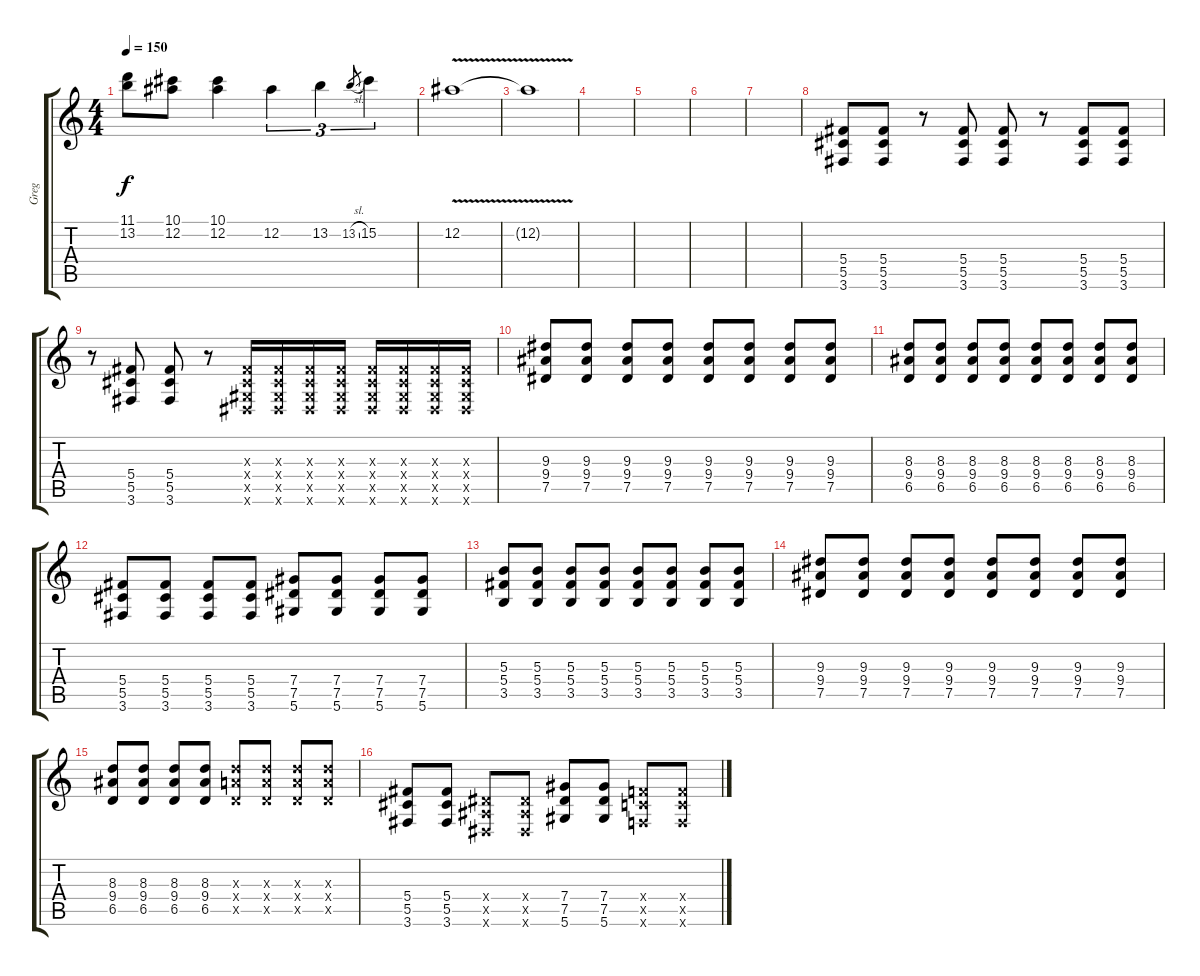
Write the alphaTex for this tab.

\track ("Greg" "Greg") {instrument distortionguitar}
\staff {score tabs}
\tuning (Eb4 Bb3 Gb3 Db3 Ab2 Eb2) {hide}
\ts (4 4)
\tempo 150
\clef g2
\ks c
(11.1{t} 13.2{t}).8{dy f} (10.1 12.2).8 (10.1 12.2).4 12.2.4{tu (3 2)} 13.2.4{tu (3 2)} 13.2{sl}.8{gr} 15.2.4{tu (3 2)} |
12.2{v}.1 |
12.2{t}.1 |
|
|
|
|
(5.4 5.5 3.6).8{instrument distortionguitar} (5.4 5.5 3.6).8 r.8 (5.4 5.5 3.6).8 (5.4 5.5 3.6).8 r.8 (5.4 5.5 3.6).8 (5.4 5.5 3.6).8 |
r.8 (5.4 5.5 3.6).8 (5.4 5.5 3.6).8 r.8 (0.3{x} 0.4{x} 0.5{x} 0.6{x}).16 (0.3{x} 0.4{x} 0.5{x} 0.6{x}).16 (0.3{x} 0.4{x} 0.5{x} 0.6{x}).16 (0.3{x} 0.4{x} 0.5{x} 0.6{x}).16 (0.3{x} 0.4{x} 0.5{x} 0.6{x}).16 (0.3{x} 0.4{x} 0.5{x} 0.6{x}).16 (0.3{x} 0.4{x} 0.5{x} 0.6{x}).16 (0.3{x} 0.4{x} 0.5{x} 0.6{x}).16 |
(9.3 9.4 7.5).8 (9.3 9.4 7.5).8 (9.3 9.4 7.5).8 (9.3 9.4 7.5).8 (9.3 9.4 7.5).8 (9.3 9.4 7.5).8 (9.3 9.4 7.5).8 (9.3 9.4 7.5).8 |
(8.3 9.4 6.5).8 (8.3 9.4 6.5).8 (8.3 9.4 6.5).8 (8.3 9.4 6.5).8 (8.3 9.4 6.5).8 (8.3 9.4 6.5).8 (8.3 9.4 6.5).8 (8.3 9.4 6.5).8 |
(5.4 5.5 3.6).8 (5.4 5.5 3.6).8 (5.4 5.5 3.6).8 (5.4 5.5 3.6).8 (7.4 7.5 5.6).8 (7.4 7.5 5.6).8 (7.4 7.5 5.6).8 (7.4 7.5 5.6).8 |
(5.3 5.4 3.5).8 (5.3 5.4 3.5).8 (5.3 5.4 3.5).8 (5.3 5.4 3.5).8 (5.3 5.4 3.5).8 (5.3 5.4 3.5).8 (5.3 5.4 3.5).8 (5.3 5.4 3.5).8 |
(9.3 9.4 7.5).8 (9.3 9.4 7.5).8 (9.3 9.4 7.5).8 (9.3 9.4 7.5).8 (9.3 9.4 7.5).8 (9.3 9.4 7.5).8 (9.3 9.4 7.5).8 (9.3 9.4 7.5).8 |
(8.3 9.4 6.5).8 (8.3 9.4 6.5).8 (8.3 9.4 6.5).8 (8.3 9.4 6.5).8 (8.3{x} 8.4{x} 6.5{x}).8 (8.3{x} 8.4{x} 6.5{x}).8 (8.3{x} 8.4{x} 6.5{x}).8 (8.3{x} 8.4{x} 6.5{x}).8 |
(5.4 5.5 3.6).8 (5.4 5.5 3.6).8 (2.4{x} 2.5{x} 0.6{x}).8 (2.4{x} 2.5{x} 0.6{x}).8 (7.4 7.5 5.6).8 (7.4 7.5 5.6).8 (4.4{x} 4.5{x} 2.6{x}).8 (4.4{x} 4.5{x} 2.6{x}).8
